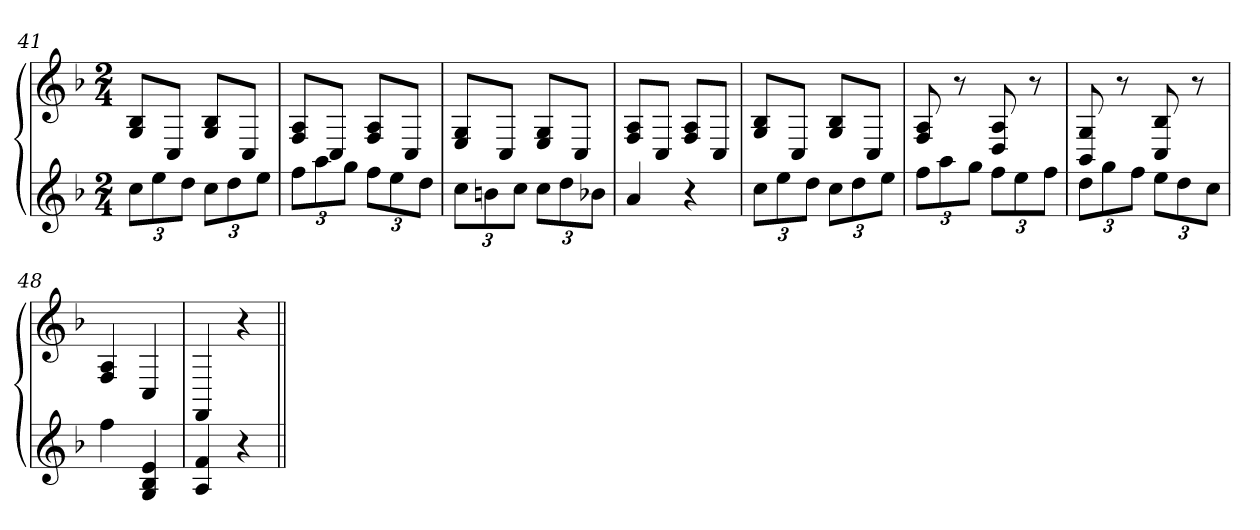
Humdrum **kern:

**kern	**kern
*part1	*part1
*staff2	*staff1
*clefG2	*clefG2
*k[b-]	*k[b-]
*F:	*F:
*M2/4	*M2/4
=41	=41
12ccL	8G 8B-L
12ee	.
.	8CJ
12ddJ	.
12ccL	8G 8B-L
12dd	.
.	8CJ
12eeJ	.
=42	=42
12ffL	8F 8AL
12aa	.
.	8CJ
12ggJ	.
12ffL	8F 8AL
12ee	.
.	8CJ
12ddJ	.
=43	=43
12ccL	8E 8GL
12bn	.
.	8CJ
12ccJ	.
12ccL	8E 8GL
12dd	.
.	8CJ
12b-XJ	.
=44	=44
4a	8F 8AL
.	8CJ
4r	8F 8AL
.	8CJ
=45	=45
12ccL	8G 8B-L
12ee	.
.	8CJ
12ddJ	.
12ccL	8G 8B-L
12dd	.
.	8CJ
12eeJ	.
=46	=46
12ffL	8F 8A
12aa	.
.	8r
12ggJ	.
12ffL	8D 8A
12ee	.
.	8r
12ffJ	.
=47	=47
12ddL	8BB- 8G
12gg	.
.	8r
12ffJ	.
12eeL	8C 8B-
12dd	.
.	8r
12ccJ	.
=48	=48
4ff	4F 4A
4G 4B- 4e	4C
=49	=49
4A 4f	4FF
4r	4r
=||	=||
*-	*-
